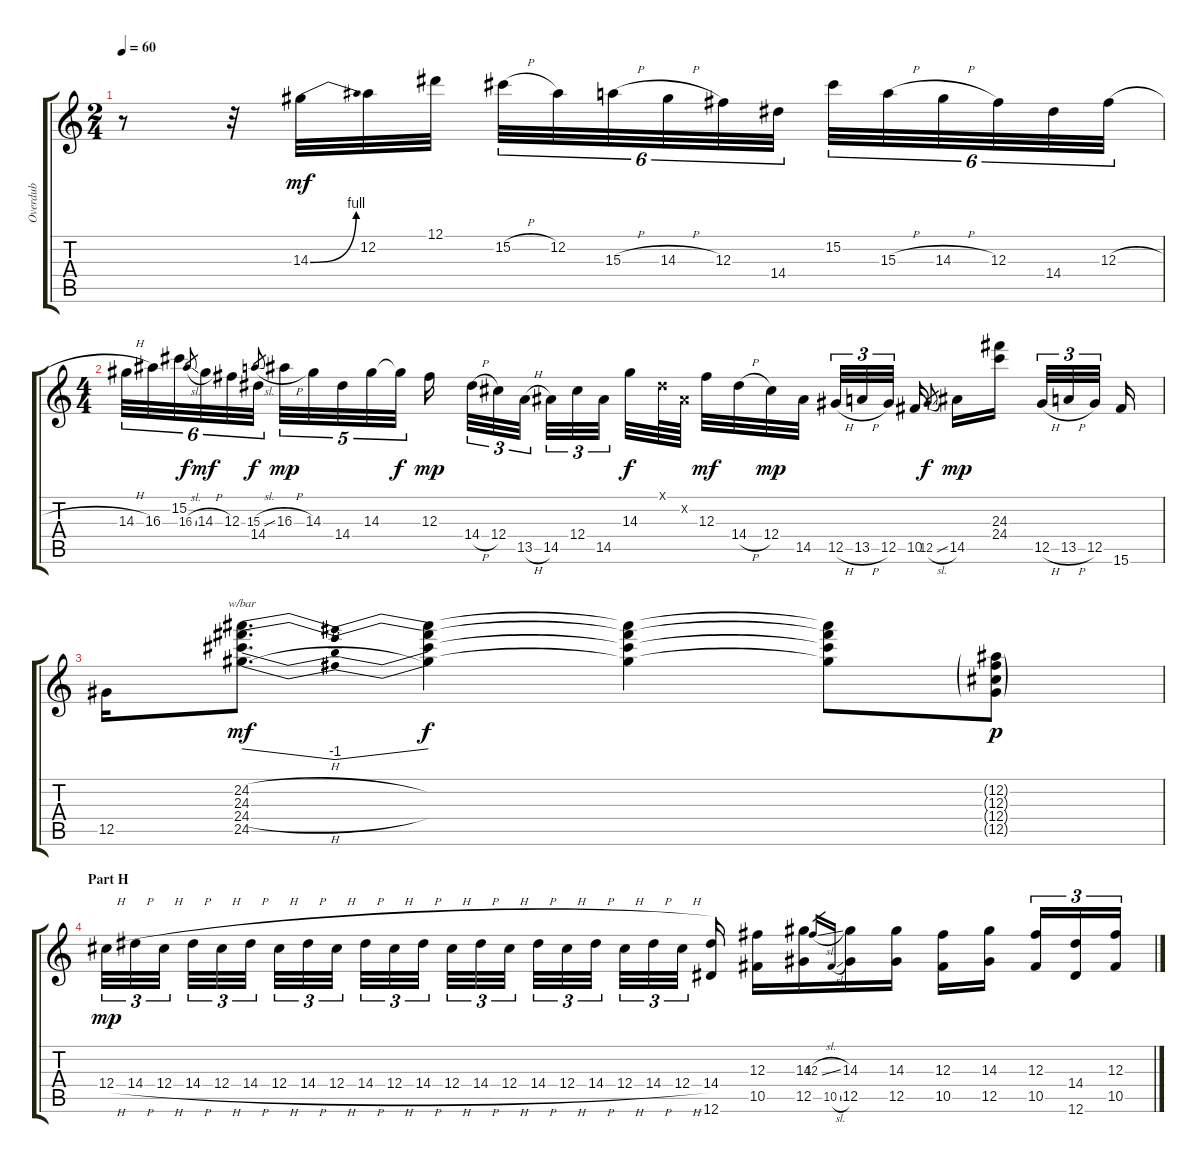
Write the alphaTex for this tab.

\track ("Overdub" "Overdub") {instrument electricguitarjazz}
\staff {score tabs}
\tuning (Eb4 Bb3 Gb3 Db3 Ab2 Eb2) {hide}
\ts (2 4)
\tempo 60
\clef g2
\ks c
r.8{dy mp} r.32 14.3{be (bend 0 0 60 4)}.32{dy mf} 12.2.32 12.1.32 15.2{h}.32{tu (6 4)} 12.2.32{tu (6 4)} 15.3{h}.32{tu (6 4)} 14.3{h}.32{tu (6 4)} 12.3.32{tu (6 4)} 14.4.32{tu (6 4)} 15.2.32{tu (6 4)} 15.3{h}.32{tu (6 4)} 14.3{h}.32{tu (6 4)} 12.3.32{tu (6 4)} 14.4.32{tu (6 4)} 12.3{h}.32{tu (6 4)} |
\ts (4 4)
14.3{h}.32{tu (6 4)} 16.3.32{tu (6 4)} 15.2.32{tu (6 4)} 16.3{sl}.8{gr dy f} 14.3{h}.32{tu (6 4) dy mf} 12.3.32{tu (6 4)} 14.4.32{tu (6 4)} 15.3{sl}.8{gr dy f} 16.3{h}.32{tu (5 4) dy mp} 14.3.32{tu (5 4)} 14.4.32{tu (5 4)} 14.3.32{tu (5 4)} 14.3{t}.32{tu (5 4) dy f} 12.3.16{dy mp} 14.4{h}.32{tu (3 2)} 12.4.32{tu (3 2)} 13.5{h}.32{tu (3 2)} 14.5.32{tu (3 2)} 12.4.32{tu (3 2)} 14.5.32{tu (3 2)} 14.3.32{dy f} 0.1{x}.64 0.2{x}.64 12.3.32{dy mf} 14.4{h}.32 12.4.32{dy mp} 14.5.32 12.5{h}.32{tu (3 2)} 13.5{h}.32{tu (3 2)} 12.5.32{tu (3 2)} 10.5.16 12.5{sl}.8{gr dy f} 14.5.16{dy mp} (24.3 24.4).16 12.5{h}.32{tu (3 2)} 13.5{h}.32{tu (3 2)} 12.5.32{tu (3 2)} 15.6.16 |
12.5.16 (24.2{h} 24.3{h} 24.4{h} 24.5{h}).8{d tbe (dip default 0 0 30 -4 60 0) dy mf} (24.2{t} 24.3{t} 24.4{t} 24.5{t}).4{dy f} (24.2{t} 24.3{t} 24.4{t} 24.5{t}).4 (24.2{t} 24.3{t} 24.4{t} 24.5{t}).8 (12.2{g} 12.3{g} 12.4{g} 12.5{g}).8{dy p} |
\section ("" "Part H")
12.4{h}.32{tu (3 2) dy mp volume 12 instrument electricguitarjazz} 14.4{h}.32{tu (3 2)} 12.4{h}.32{tu (3 2)} 14.4{h}.32{tu (3 2)} 12.4{h}.32{tu (3 2)} 14.4{h}.32{tu (3 2)} 12.4{h}.32{tu (3 2)} 14.4{h}.32{tu (3 2)} 12.4{h}.32{tu (3 2)} 14.4{h}.32{tu (3 2)} 12.4{h}.32{tu (3 2)} 14.4{h}.32{tu (3 2)} 12.4{h}.32{tu (3 2)} 14.4{h}.32{tu (3 2)} 12.4{h}.32{tu (3 2)} 14.4{h}.32{tu (3 2)} 12.4{h}.32{tu (3 2)} 14.4{h}.32{tu (3 2)} 12.4{h}.32{tu (3 2)} 14.4{h}.32{tu (3 2)} 12.4{h}.32{tu (3 2)} (14.4 12.6).16 (12.3 10.5).16 (14.3 12.5).16 12.3{sl}.16{gr} 10.5{sl}.16{gr} (14.3 12.5).16 (14.3 12.5).16 (12.3 10.5).16 (14.3 12.5).16 (12.3 10.5).16{tu (3 2)} (14.4 12.6).16{tu (3 2)} (12.3 10.5).16{tu (3 2)}
